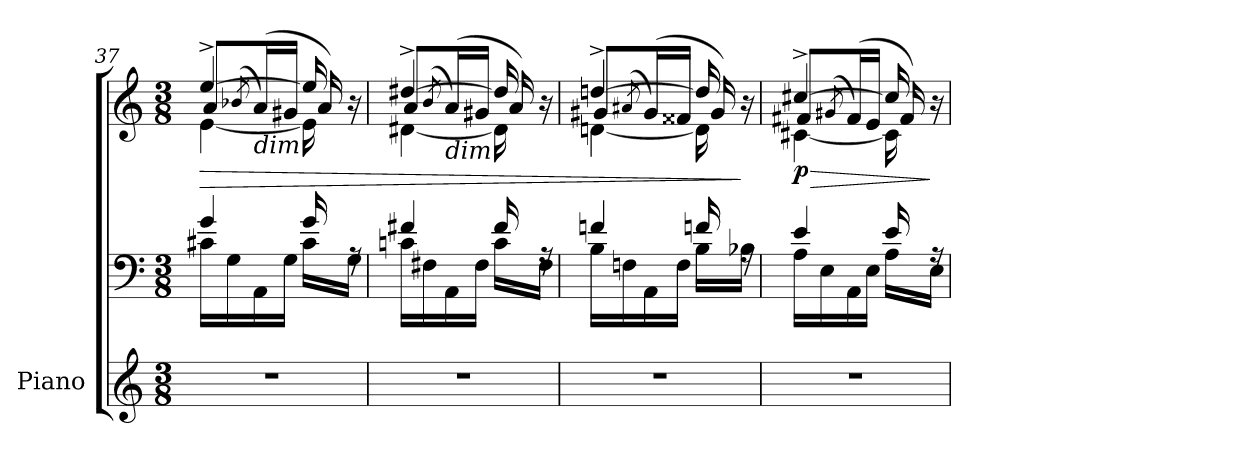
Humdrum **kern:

**kern	**kern	**kern	**dynam
*part1	*part1	*part1	*part1
*staff3	*staff2	*staff1	*staff1/2/3
*I"Piano	*	*	*
*I'Pno.	*	*	*
!!LO:LB:g=z
*clefG2	*clefF4	*clefG2	*
*k[]	*k[]	*k[]	*
*M3/8	*M3/8	*M3/8	*
=37	=37	=37	=37
*	*^	*	*
!	!	!	!	!LO:HP:b
*	*	*	*^	*
*	*	*	*	*^	*
4.r	4g/	16c#X\LL	[4ee^/	[4e\	8a/L	>
.	.	16G\	.	.	.	.
.	.	.	.	.	(<8qb-X/	.
!	!	!	!	!	!LO:TX:b:i:t=dim	!
.	.	16AA\	.	.	(<16a/L)	.
.	.	16G\JJ	.	.	16g#X/JJ	.
.	16g/	16c#\LL	16ee/]	16e\]	16a/)	.
.	16rA	16G\JJ	16r	16ryy	16ryy	.
=38	=38	=38	=38	=38	=38	=38
4.r	4f#X/	16cn\LL	[4dd#X^/	[4d#X\	8a/L	.
.	.	16F#X\	.	.	.	.
.	.	.	.	.	(<8qb/	.
!	!	!	!	!	!LO:TX:b:i:t=dim	!
.	.	16AA\	.	.	(<16a/L)	.
.	.	16F#\JJ	.	.	16g#X/JJ	.
.	16f#/	16c\LL	16dd#/]	16d#\]	16a/)	.
.	16rA	16F#\JJ	16r	16ryy	16ryy	.
=39	=39	=39	=39	=39	=39	=39
4.r	4fn/	16B\LL	[4ddn^/	[4dn\	8g#X/L	.
.	.	16Fn\	.	.	.	.
.	.	.	.	.	(<8qa#X/	.
.	.	16AA\	.	.	(<16g#/L)	.
.	.	16F\JJ	.	.	16f##X/JJ	.
.	16fn/	16B\LL	16dd/]	16d\]	16g#/)	.
.	16rA	16B-X\JJ	16r	16ryy	16ryy	]
=40	=40	=40	=40	=40	=40	=40
!	!	!	!	!	!	!LO:HP:b
!	!	!	!	!	!	!LO:DY:n=1:b
4.r	4e/	16A\LL	[4cc#X^/	[4c#X\	8f#X/L	> p
.	.	16E\	.	.	.	.
.	.	.	.	.	(<8qg#X/	.
.	.	16AA\	.	.	(<16f#/L)	.
.	.	16E\JJ	.	.	16e/JJ	.
.	16e/	16A\LL	16cc#/]	16c#\]	16f#/)	.
.	16rA	16E\JJ	16r	16ryy	16ryy	]
*	*v	*v	*	*	*	*
*	*	*v	*v	*v	*
=	=	=	=
*-	*-	*-	*-
